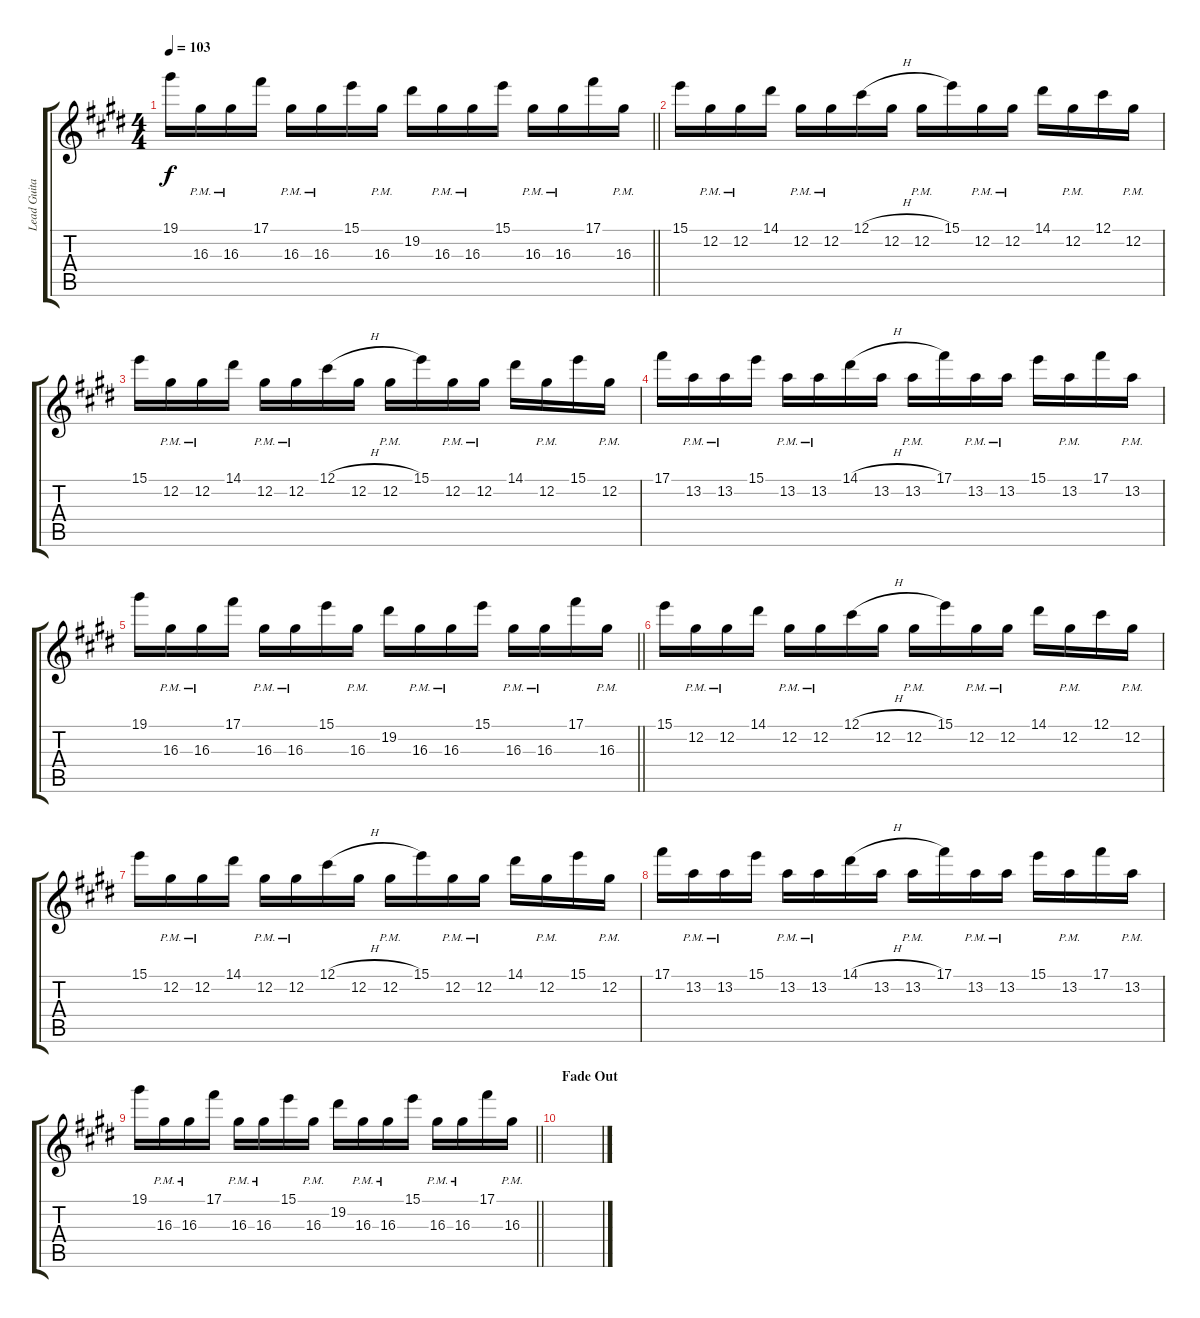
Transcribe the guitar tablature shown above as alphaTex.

\track ("Lead Guitar" "Lead Guita") {instrument distortionguitar}
\staff {score tabs}
\tuning (Db4 Ab3 E3 B2 Gb2 Db2) {hide}
\ts (4 4)
\tempo 103
\clef g2
\barLineRight lightlight
\ks c#minor
19.1.16{dy f} 16.3{pm}.16 16.3{pm}.16 17.1.16 16.3{pm}.16 16.3{pm}.16 15.1.16 16.3{pm}.16 19.2.16 16.3{pm}.16 16.3{pm}.16 15.1.16 16.3{pm}.16 16.3{pm}.16 17.1.16 16.3{pm}.16 |
15.1.16 12.2{pm}.16 12.2{pm}.16 14.1.16 12.2{pm}.16 12.2{pm}.16 12.1{h}.16 12.2.16 12.2{pm}.16 15.1.16 12.2{pm}.16 12.2{pm}.16 14.1.16 12.2{pm}.16 12.1.16 12.2{pm}.16 |
15.1.16 12.2{pm}.16 12.2{pm}.16 14.1.16 12.2{pm}.16 12.2{pm}.16 12.1{h}.16 12.2.16 12.2{pm}.16 15.1.16 12.2{pm}.16 12.2{pm}.16 14.1.16 12.2{pm}.16 15.1.16 12.2{pm}.16 |
17.1.16 13.2{pm}.16 13.2{pm}.16 15.1.16 13.2{pm}.16 13.2{pm}.16 14.1{h}.16 13.2.16 13.2{pm}.16 17.1.16 13.2{pm}.16 13.2{pm}.16 15.1.16 13.2{pm}.16 17.1.16 13.2{pm}.16 |
\barLineRight lightlight
19.1.16 16.3{pm}.16 16.3{pm}.16 17.1.16 16.3{pm}.16 16.3{pm}.16 15.1.16 16.3{pm}.16 19.2.16 16.3{pm}.16 16.3{pm}.16 15.1.16 16.3{pm}.16 16.3{pm}.16 17.1.16 16.3{pm}.16 |
15.1.16 12.2{pm}.16 12.2{pm}.16 14.1.16 12.2{pm}.16 12.2{pm}.16 12.1{h}.16 12.2.16 12.2{pm}.16 15.1.16 12.2{pm}.16 12.2{pm}.16 14.1.16 12.2{pm}.16 12.1.16 12.2{pm}.16 |
15.1.16 12.2{pm}.16 12.2{pm}.16 14.1.16 12.2{pm}.16 12.2{pm}.16 12.1{h}.16 12.2.16 12.2{pm}.16 15.1.16 12.2{pm}.16 12.2{pm}.16 14.1.16 12.2{pm}.16 15.1.16 12.2{pm}.16 |
17.1.16 13.2{pm}.16 13.2{pm}.16 15.1.16 13.2{pm}.16 13.2{pm}.16 14.1{h}.16 13.2.16 13.2{pm}.16 17.1.16 13.2{pm}.16 13.2{pm}.16 15.1.16 13.2{pm}.16 17.1.16 13.2{pm}.16 |
\barLineRight lightlight
19.1.16 16.3{pm}.16 16.3{pm}.16 17.1.16 16.3{pm}.16 16.3{pm}.16 15.1.16 16.3{pm}.16 19.2.16 16.3{pm}.16 16.3{pm}.16 15.1.16 16.3{pm}.16 16.3{pm}.16 17.1.16 16.3{pm}.16 |
\section ("" "Fade Out")
